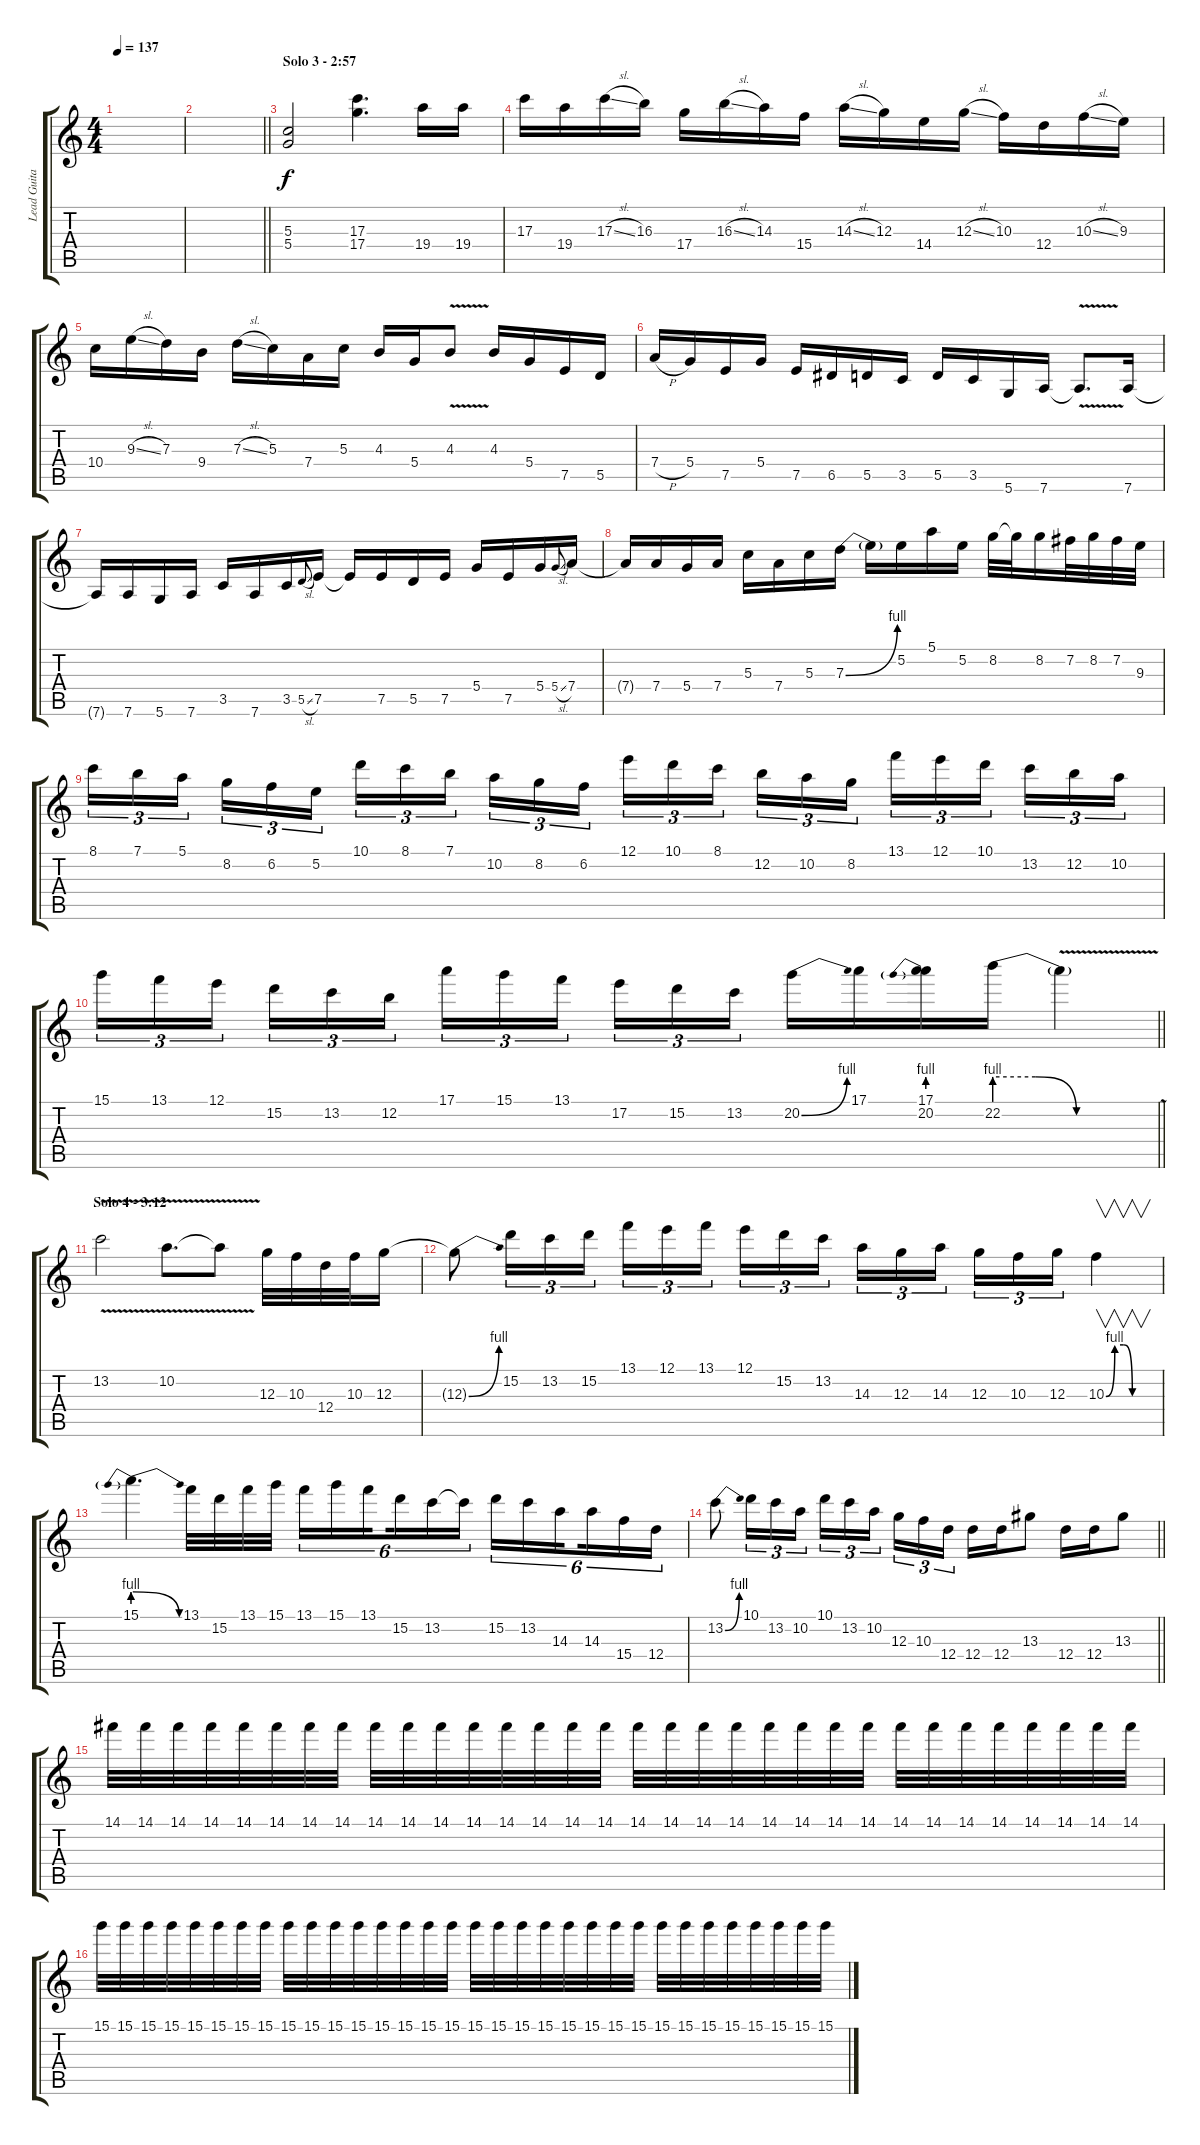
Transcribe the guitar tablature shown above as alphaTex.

\track ("Lead Guitar" "Lead Guita") {instrument overdrivenguitar}
\staff {score tabs}
\tuning (E4 B3 G3 D3 A2 D2) {hide}
\ts (4 4)
\tempo 137
\clef g2
\ks c
|
\barLineRight lightlight
|
\section ("" "Solo 3 - 2:57")
(5.3 5.4).2 (17.3 17.4).4{d} 19.4.16 19.4.16 |
17.3.16 19.4.16 17.3{sl}.16 16.3.16 17.4.16 16.3{sl}.16 14.3.16 15.4.16 14.3{sl}.16 12.3.16 14.4.16 12.3{sl}.16 10.3.16 12.4.16 10.3{sl}.16 9.3.16 |
10.4.16 9.3{sl}.16 7.3.16 9.4.16 7.3{sl}.16 5.3.16 7.4.16 5.3.16 4.3.16 5.4.16 4.3{v}.8 4.3.16 5.4.16 7.5.16 5.5.16 |
7.4{h}.16 5.4.16 7.5.16 5.4.16 7.5.16 6.5.16 5.5.16 3.5.16 5.5.16 3.5.16 5.6.16 7.6.16 7.6{v t}.8{d} 7.6.16 |
7.6{t}.16 7.6.16 5.6.16 7.6.16 3.5.16 7.6.16 3.5.16 5.5{sl}.8{gr onbeat} 7.5.16 7.5{t}.16 7.5.16 5.5.16 7.5.16 5.4.16 7.5.16 5.4.16 5.4{sl}.8{gr onbeat} 7.4.16 |
7.4{t}.16 7.4.16 5.4.16 7.4.16 5.3.16 7.4.16 5.3.16 7.3{be (bend 0 0 60 4)}.16 7.3{t}.16 5.2.16 5.1.16 5.2.16 8.2.32 8.2{t}.32 8.2.16 7.2.32 8.2.32 7.2.32 9.3.32 |
8.1.16{tu (3 2)} 7.1.16{tu (3 2)} 5.1.16{tu (3 2) beam splitsecondary} 8.2.16{tu (3 2)} 6.2.16{tu (3 2)} 5.2.16{tu (3 2)} 10.1.16{tu (3 2)} 8.1.16{tu (3 2)} 7.1.16{tu (3 2) beam splitsecondary} 10.2.16{tu (3 2)} 8.2.16{tu (3 2)} 6.2.16{tu (3 2)} 12.1.16{tu (3 2)} 10.1.16{tu (3 2)} 8.1.16{tu (3 2) beam splitsecondary} 12.2.16{tu (3 2)} 10.2.16{tu (3 2)} 8.2.16{tu (3 2)} 13.1.16{tu (3 2)} 12.1.16{tu (3 2)} 10.1.16{tu (3 2) beam splitsecondary} 13.2.16{tu (3 2)} 12.2.16{tu (3 2)} 10.2.16{tu (3 2)} |
\barLineRight lightlight
15.1.16{tu (3 2)} 13.1.16{tu (3 2)} 12.1.16{tu (3 2) beam splitsecondary} 15.2.16{tu (3 2)} 13.2.16{tu (3 2)} 12.2.16{tu (3 2)} 17.1.16{tu (3 2)} 15.1.16{tu (3 2)} 13.1.16{tu (3 2) beam splitsecondary} 17.2.16{tu (3 2)} 15.2.16{tu (3 2)} 13.2.16{tu (3 2)} 20.2{be (bend 0 0 60 4)}.16 17.1.16 (17.1 20.2{be (prebend 0 4 60 4)}).16 22.2{be (custom 0 4 15 4 30 0 60 0)}.16 22.2{v t}.4 |
\section ("" "Solo 4 - 3:12")
13.2{v}.2 10.2{v}.8{d} 10.2{t}.8 12.3.32 10.3.32 12.4.32 10.3.32 12.3.16 |
12.3{be (bend 0 0 60 4) t}.8 15.2.16{tu (3 2)} 13.2.16{tu (3 2)} 15.2.16{tu (3 2)} 13.1.16{tu (3 2)} 12.1.16{tu (3 2)} 13.1.16{tu (3 2) beam splitsecondary} 12.1.16{tu (3 2)} 15.2.16{tu (3 2)} 13.2.16{tu (3 2)} 14.3.16{tu (3 2)} 12.3.16{tu (3 2)} 14.3.16{tu (3 2) beam splitsecondary} 12.3.16{tu (3 2)} 10.3.16{tu (3 2)} 12.3.16{tu (3 2)} 10.3{be (custom 0 0 10 4 20 4 30 0 60 0)}.4{v} |
15.1{be (prebendrelease 0 4 60 0)}.4{d} 13.1.32 15.2.32 13.1.32 15.1.32 13.1.16{tu (6 4)} 15.1.16{tu (6 4)} 13.1.16{tu (6 4) beam splitsecondary} 15.2.16{tu (6 4)} 13.2.16{tu (6 4)} 13.2{t}.16{tu (6 4)} 15.2.16{tu (6 4)} 13.2.16{tu (6 4)} 14.3.16{tu (6 4) beam splitsecondary} 14.3.16{tu (6 4)} 15.4.16{tu (6 4)} 12.4.16{tu (6 4)} |
\barLineRight lightlight
13.2{be (bend 0 0 60 4)}.8 10.1.16{tu (3 2)} 13.2.16{tu (3 2)} 10.2.16{tu (3 2)} 10.1.16{tu (3 2)} 13.2.16{tu (3 2)} 10.2.16{tu (3 2) beam splitsecondary} 12.3.16{tu (3 2)} 10.3.16{tu (3 2)} 12.4.16{tu (3 2)} 12.4.16 12.4.16 13.3.8 12.4.16 12.4.16 13.3.8 |
14.1.32 14.1.32 14.1.32 14.1.32 14.1.32 14.1.32 14.1.32 14.1.32 14.1.32 14.1.32 14.1.32 14.1.32 14.1.32 14.1.32 14.1.32 14.1.32 14.1.32 14.1.32 14.1.32 14.1.32 14.1.32 14.1.32 14.1.32 14.1.32 14.1.32 14.1.32 14.1.32 14.1.32 14.1.32 14.1.32 14.1.32 14.1.32 |
15.1.32 15.1.32 15.1.32 15.1.32 15.1.32 15.1.32 15.1.32 15.1.32 15.1.32 15.1.32 15.1.32 15.1.32 15.1.32 15.1.32 15.1.32 15.1.32 15.1.32 15.1.32 15.1.32 15.1.32 15.1.32 15.1.32 15.1.32 15.1.32 15.1.32 15.1.32 15.1.32 15.1.32 15.1.32 15.1.32 15.1.32 15.1.32
